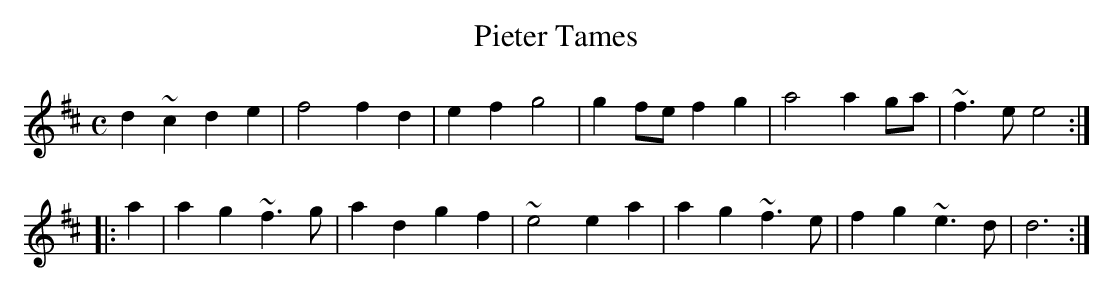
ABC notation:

X:1
T:Pieter Tames
M:C
K:Dmaj
d2~c2d2e2|f4f2d2|e2f2g4|g2fef2g2|a4a2ga|~f3ee4:|
|:a2|a2g2~f3g|a2d2g2f2|~e4e2a2|a2g2~f3e|f2g2~e3d|d6:|
